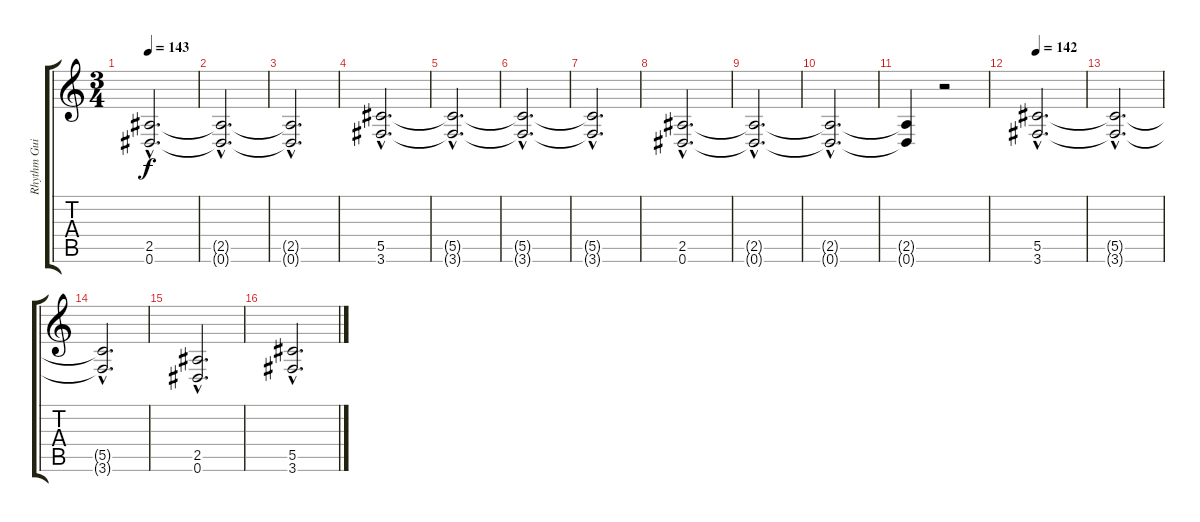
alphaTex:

\track ("Rhythm Guitar" "Rhythm Gui") {instrument distortionguitar}
\staff {score tabs}
\tuning (Eb4 Bb3 Gb3 Db3 Ab2 Eb2) {hide}
\ts (3 4)
\tempo 143
\clef g2
\ks c
(2.5{hac t} 0.6{hac t}).2{d dy f} |
(2.5{hac t} 0.6{hac t}).2{d} |
(2.5{hac t} 0.6{hac t}).2{d} |
(5.5{hac} 3.6{hac}).2{d} |
(5.5{hac t} 3.6{hac t}).2{d} |
(5.5{hac t} 3.6{hac t}).2{d} |
(5.5{hac t} 3.6{hac t}).2{d} |
(2.5{hac} 0.6{hac}).2{d} |
(2.5{hac t} 0.6{hac t}).2{d} |
(2.5{hac t} 0.6{hac t}).2{d} |
(2.5{t} 0.6{t}).4 r.2 |
\tempo 142
(5.5{hac} 3.6{hac}).2{d} |
(5.5{hac t} 3.6{hac t}).2{d} |
(5.5{hac t} 3.6{hac t}).2{d} |
(2.5{hac} 0.6{hac}).2{d} |
(5.5{hac} 3.6{hac}).2{d}
